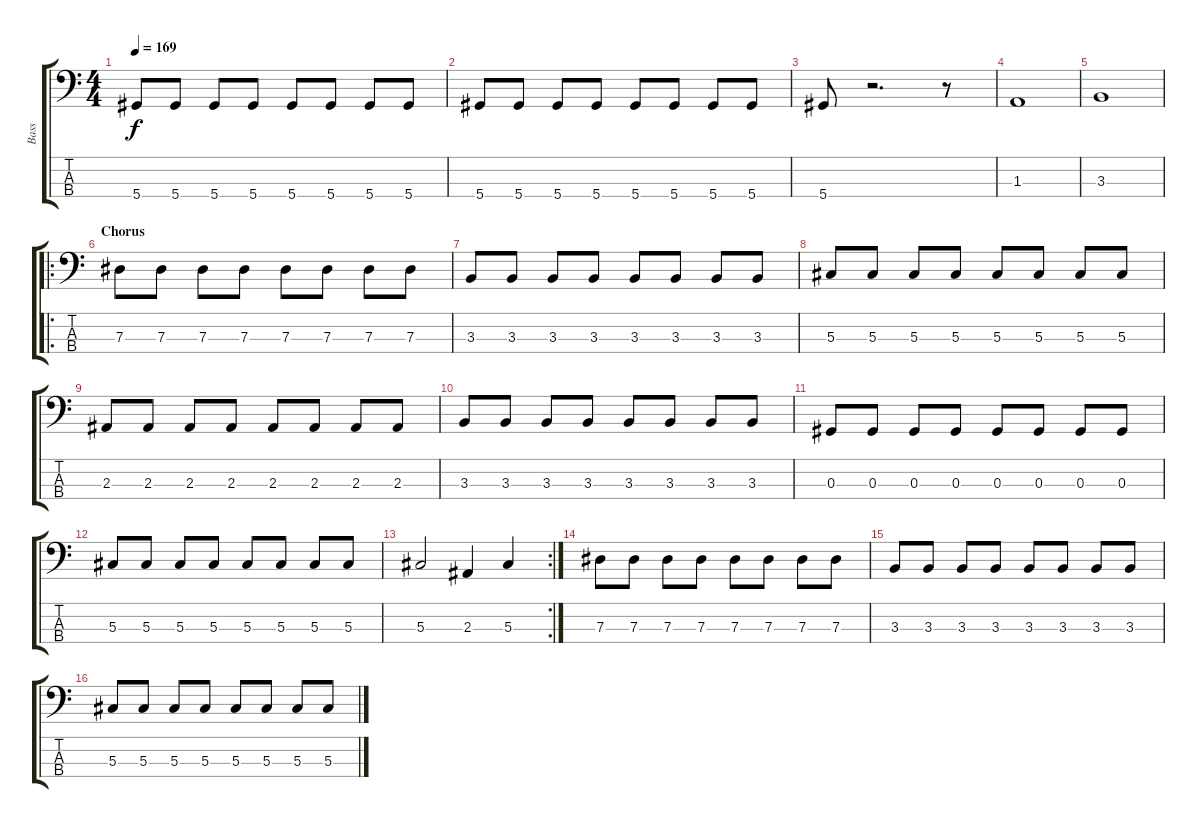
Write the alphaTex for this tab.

\track ("Bass" "Bass") {instrument electricbassfinger}
\staff {score tabs}
\tuning (Gb2 Db2 Ab1 Eb1) {hide}
\ts (4 4)
\tempo 169
\clef f4
\ks c
5.4.8{dy f} 5.4.8 5.4.8 5.4.8 5.4.8 5.4.8 5.4.8 5.4.8 |
5.4.8 5.4.8 5.4.8 5.4.8 5.4.8 5.4.8 5.4.8 5.4.8 |
5.4.8 r.2{d} r.8 |
1.3.1 |
3.3.1 |
\ro
\section ("" "Chorus")
7.3.8 7.3.8 7.3.8 7.3.8 7.3.8 7.3.8 7.3.8 7.3.8 |
3.3.8 3.3.8 3.3.8 3.3.8 3.3.8 3.3.8 3.3.8 3.3.8 |
5.3.8 5.3.8 5.3.8 5.3.8 5.3.8 5.3.8 5.3.8 5.3.8 |
2.3.8 2.3.8 2.3.8 2.3.8 2.3.8 2.3.8 2.3.8 2.3.8 |
3.3.8 3.3.8 3.3.8 3.3.8 3.3.8 3.3.8 3.3.8 3.3.8 |
0.3.8 0.3.8 0.3.8 0.3.8 0.3.8 0.3.8 0.3.8 0.3.8 |
5.3.8 5.3.8 5.3.8 5.3.8 5.3.8 5.3.8 5.3.8 5.3.8 |
\rc 2
5.3.2 2.3.4 5.3.4 |
7.3.8 7.3.8 7.3.8 7.3.8 7.3.8 7.3.8 7.3.8 7.3.8 |
3.3.8 3.3.8 3.3.8 3.3.8 3.3.8 3.3.8 3.3.8 3.3.8 |
5.3.8 5.3.8 5.3.8 5.3.8 5.3.8 5.3.8 5.3.8 5.3.8
